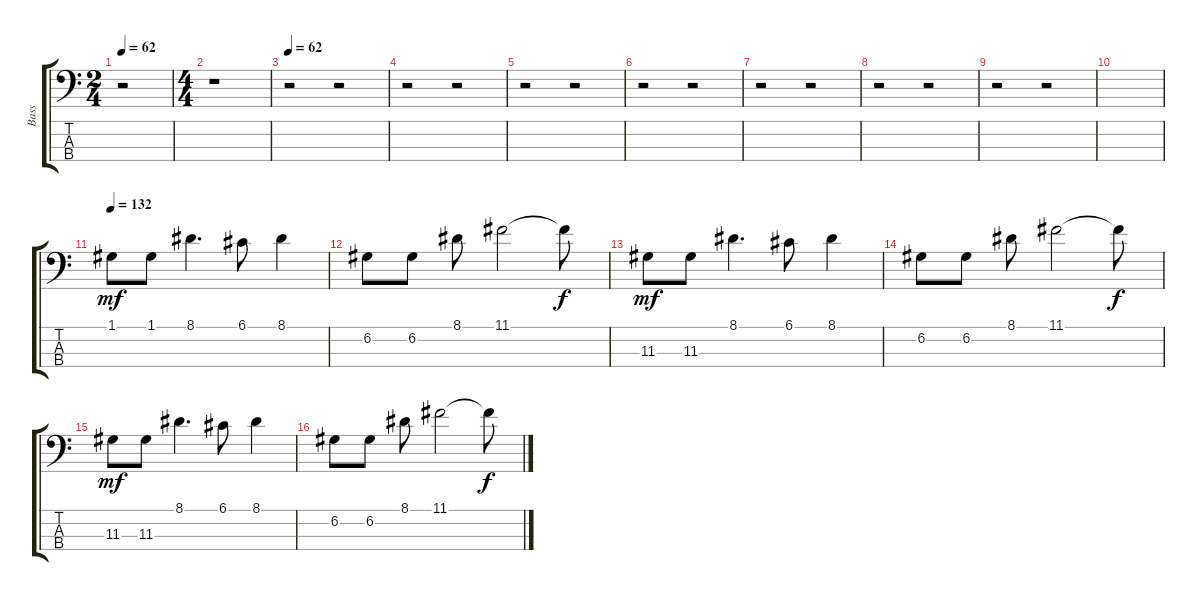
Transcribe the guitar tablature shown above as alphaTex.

\track ("Bass" "Bass") {instrument electricbassfinger}
\staff {score tabs}
\tuning (G2 D2 A1 E1) {hide}
\ts (2 4)
\tempo 62
\clef f4
\ks c
r.2{dy mf instrument electricbassfinger} |
\ts (4 4)
r.1 |
\tempo 62
r.2 r.2 |
r.2 r.2 |
r.2 r.2 |
r.2 r.2 |
r.2 r.2 |
r.2 r.2 |
r.2 r.2 |
|
\tempo 132
1.1.8 1.1.8 8.1.4{d} 6.1.8 8.1.4 |
6.2.8 6.2.8 8.1.8 11.1.2 11.1{t}.8{dy f} |
11.3.8{dy mf} 11.3.8 8.1.4{d} 6.1.8 8.1.4 |
6.2.8 6.2.8 8.1.8 11.1.2 11.1{t}.8{dy f} |
11.3.8{dy mf} 11.3.8 8.1.4{d} 6.1.8 8.1.4 |
6.2.8 6.2.8 8.1.8 11.1.2 11.1{t}.8{dy f}
